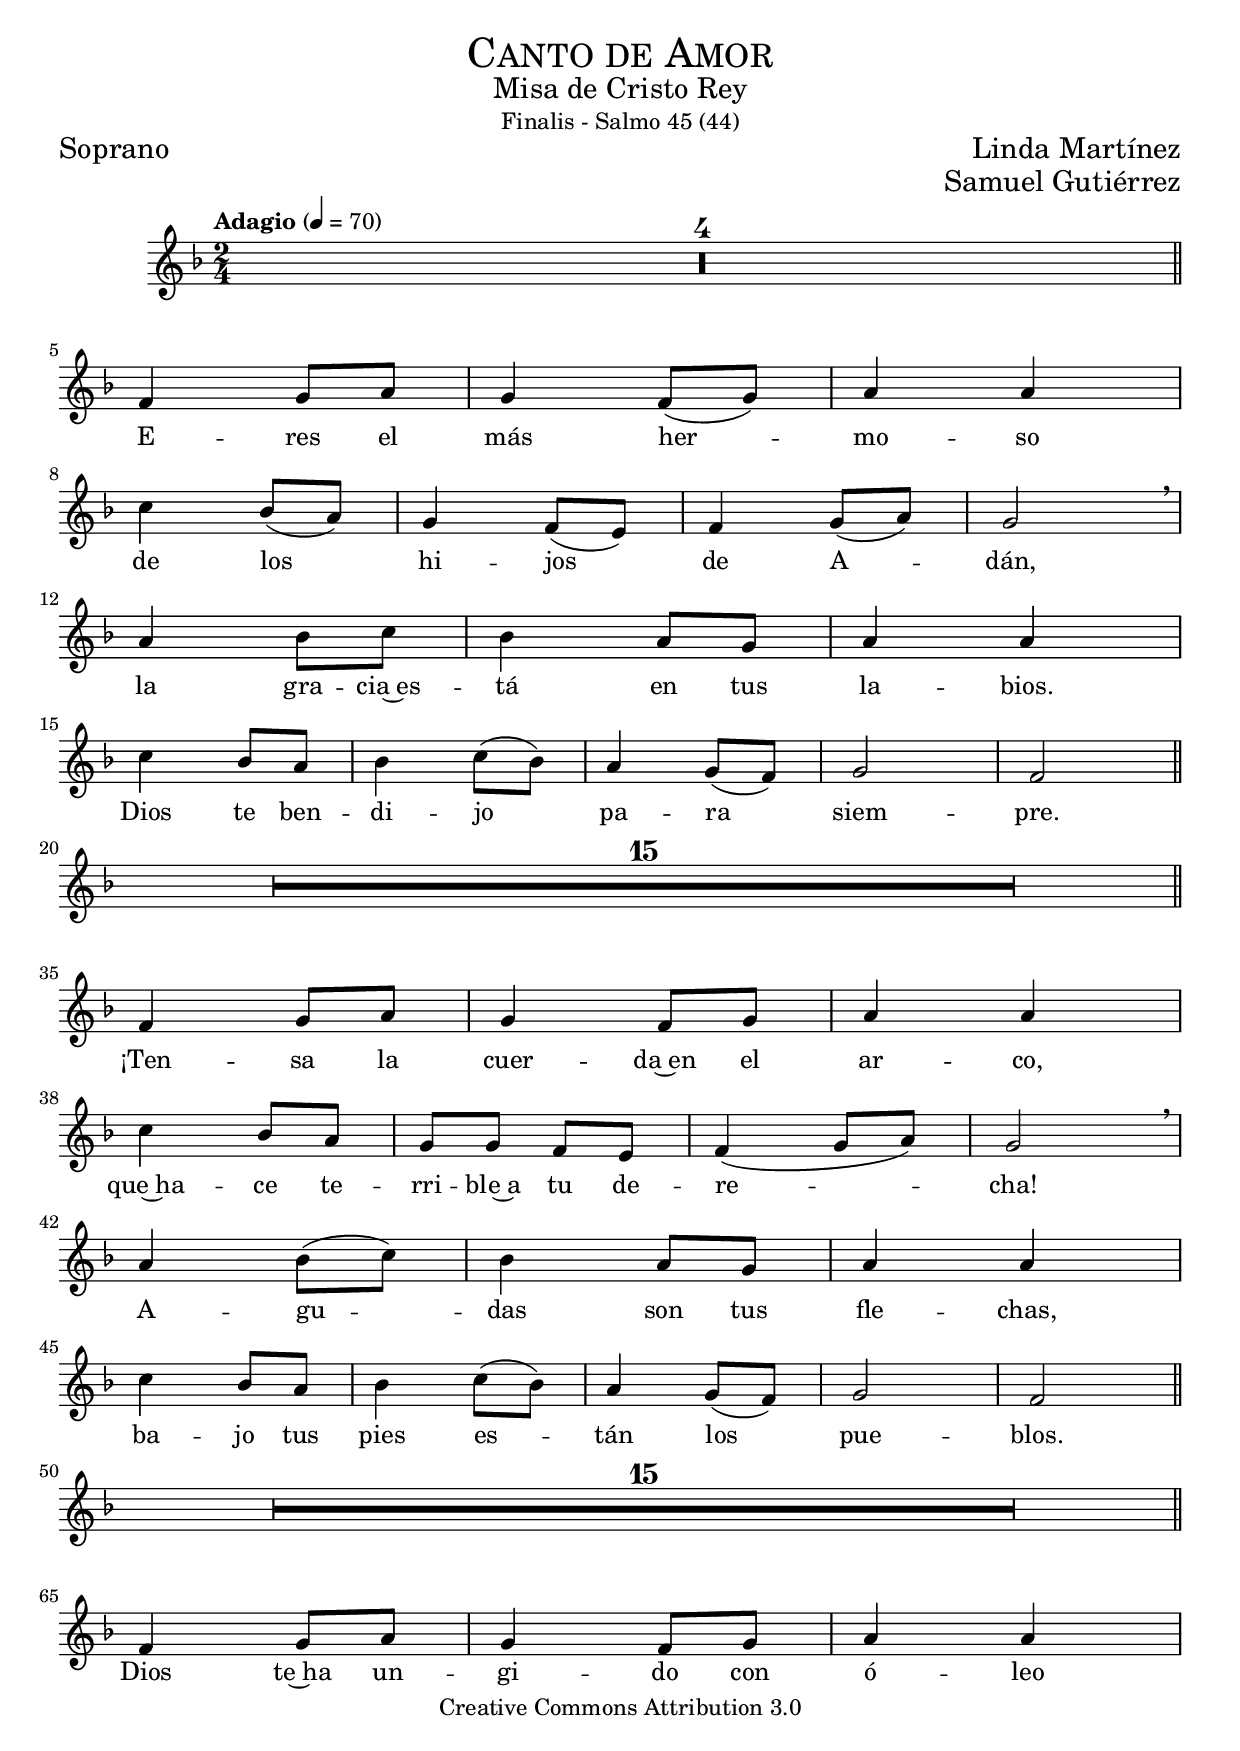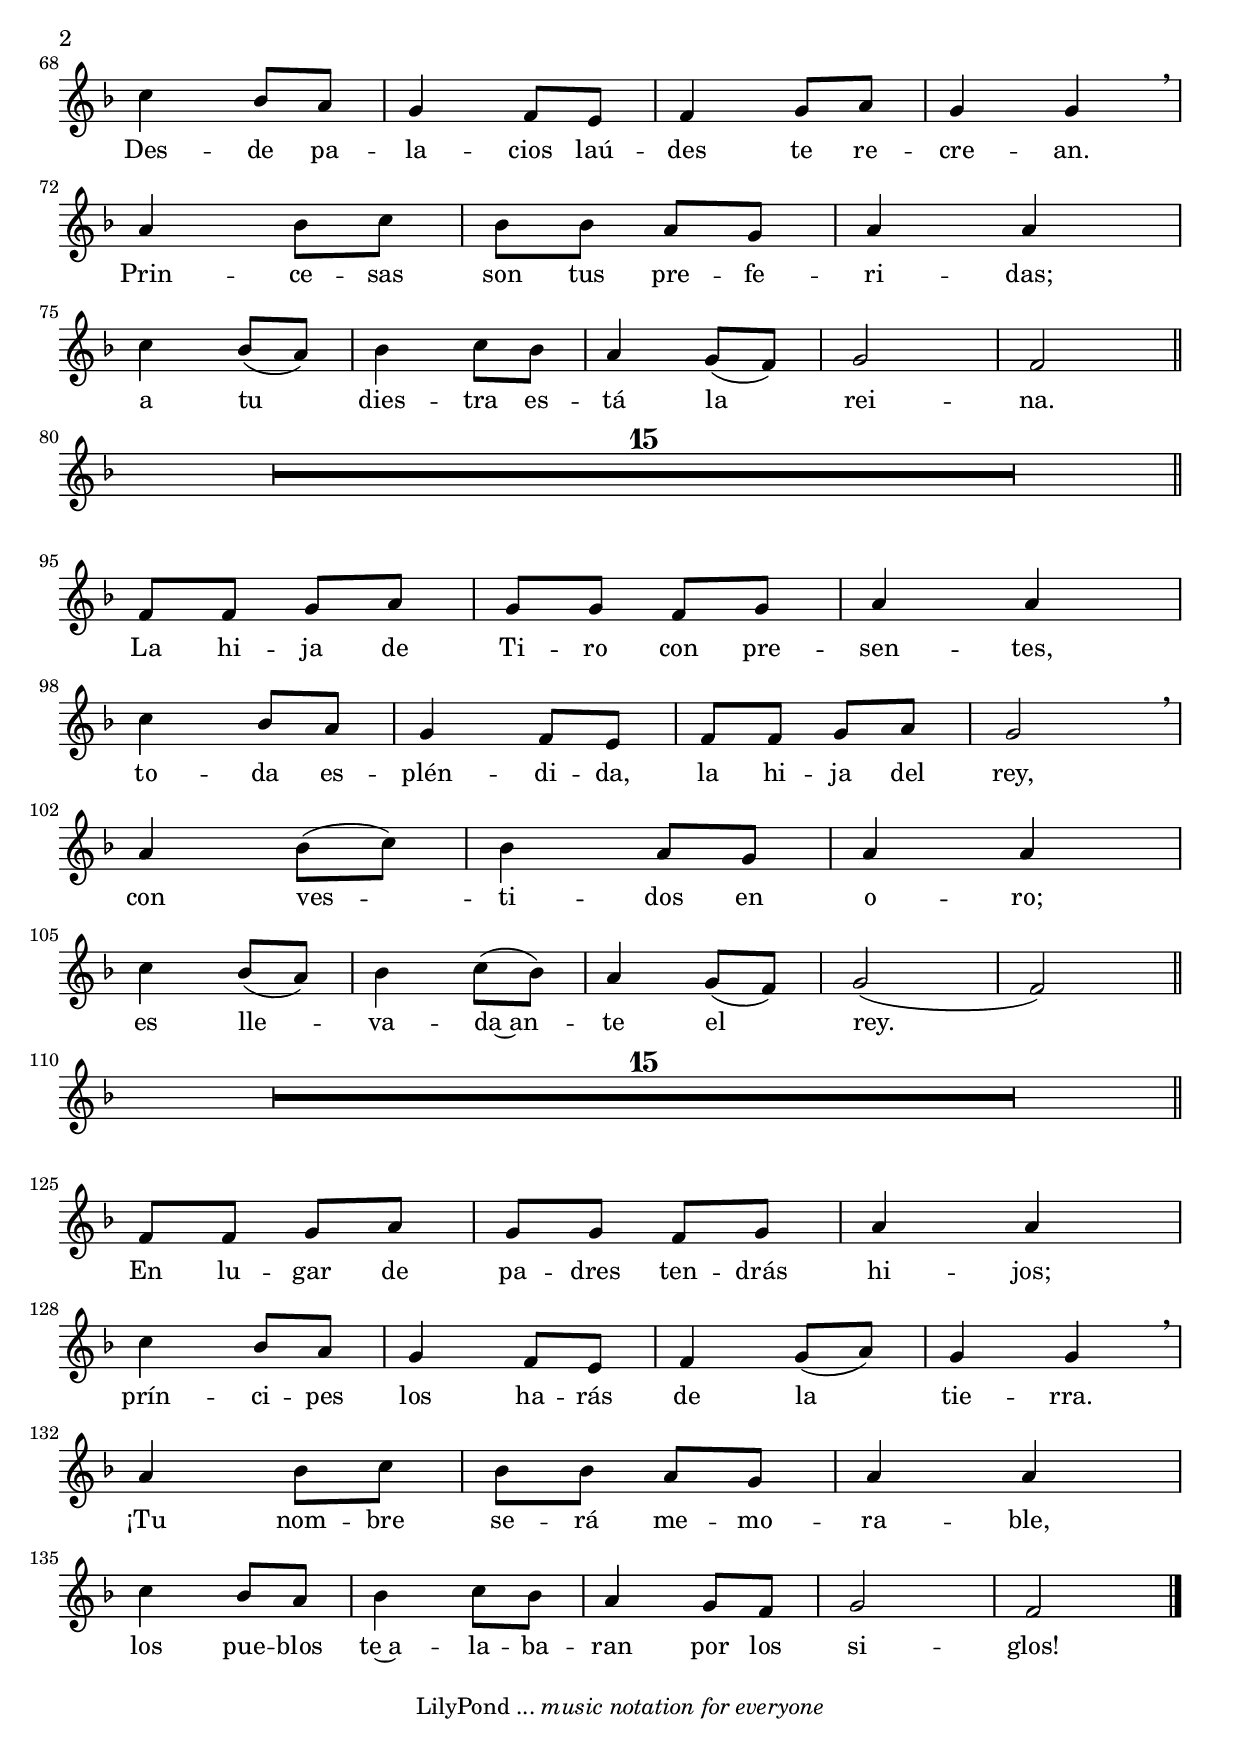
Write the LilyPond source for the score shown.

% ****************************************************************
%	Pricipe de los siglos - Melodia inspirada en las composiciones de Mons Marco Frisina
%   	Texto y musica con acompañamiento
%	by serach.sam@
% ****************************************************************
\language "espanol"
\version "2.19.82"

%#(set-global-staff-size 19.8)

% --- Cabecera
\markup { \fill-line { \center-column { \fontsize #5 \smallCaps "Canto de Amor" \fontsize #2 "Misa de Cristo Rey" "Finalis - Salmo 45 (44)" } } }
\markup { \fill-line { \fontsize #2 "Soprano" \center-column { \fontsize #2 "Linda Martínez" } } }
\markup { \fill-line { " " \center-column { \fontsize #2 "Samuel Gutiérrez" } } }
\header {
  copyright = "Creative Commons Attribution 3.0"
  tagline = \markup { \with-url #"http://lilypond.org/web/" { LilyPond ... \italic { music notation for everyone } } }
  breakbefore = ##t
}

% --- Musica

% --- Parametro globales
global = {
  \tempo "Adagio" 4 = 70
  \key re \minor
  \time 2/4
}

Music = \relative do' {
  \compressFullBarRests
  
  R2*4 \bar "||" \break

  fa4 sol8 la 		|
  sol4 fa8( sol)		|
  la4 la			| \break
  do4 sib8( la)		|
  sol4 fa8( mi)		|
  fa4 sol8( la)		|
  sol2 \breathe 		| \break
  la4 sib8 do		|
  sib4 la8 sol		|
  la4 la 		| \break
  do4 sib8 la		|
  sib4 do8( sib)		|
  la4 sol8( fa)		|
  sol2			|
  fa2 			| \bar "||" \break

  R2*15 			| \bar "||" \break

  fa4 sol8 la 		|
  sol4 fa8 sol		|
  la4 la			| \break
  do4 sib8 la		|
  sol8 sol fa8 mi	|
  fa4( sol8 la)		|
  sol2 \breathe		| \break
  la4 sib8( do)		|
  sib4 la8 sol		|
  la4 la			| \break
  do4 sib8 la		|
  sib4 do8( sib)		|
  la4 sol8( fa)		|
  sol2			|
  fa2 			| \bar "||" \break

  R2*15			| \bar "||" \break

  fa4 sol8 la 		|
  sol4 fa8 sol		|
  la4 la			| \break
  do4 sib8 la		|
  sol4 fa8 mi		|
  fa4 sol8 la		|
  sol4 sol \breathe	| \break
  la4 sib8 do		|
  sib8 sib la8 sol	|
  la4 la			| \break
  do4 sib8( la)		|
  sib4 do8 sib		|
  la4 sol8( fa)		|
  sol2			|
  fa2 			| \bar "||" \break

  R2*15			| \bar "||" \break

  fa8 fa sol8 la 	|
  sol8 sol fa8 sol	|
  la4 la			| \break
  do4 sib8 la		|
  sol4 fa8 mi		|
  fa8 fa sol8 la		|
  sol2  \breathe 	| \break
  la4 sib8( do)		|
  sib4 la8 sol		|
  la4 la			| \break
  do4 sib8( la)		|
  sib4 do8( sib)		|
  la4 sol8( fa)		|
  sol2(			|
  fa2) 			| \bar "||" \break

  R2*15			| \bar "||" \break

  fa8 fa sol8 la 	|
  sol8 sol fa8 sol	|
  la4 la			| \break
  do4 sib8 la		|
  sol4 fa8 mi		|
  fa4 sol8( la)		|
  sol4 sol \breathe 	| \break
  la4 sib8 do		|
  sib8 sib la8 sol	|
  la4 la 		| \break
  do4 sib8 la		|
  sib4 do8 sib		|
  la4 sol8 fa		|
  sol2			|
  fa2 			| \bar "||" \break

  \bar "|."
}
Words = \lyricmode {
  E -- res el más her -- mo -- so
  de los hi -- jos de A -- dán,
  la gra -- cia~es -- tá en tus la -- bios.
  Dios te ben -- di -- jo pa -- ra siem -- pre.

  ¡Ten -- sa la cuer -- da~en el ar -- co,
  que~ha -- ce te -- rri -- ble~a tu de -- re -- cha!
  A -- gu -- das son tus fle -- chas,
  ba -- jo tus pies es -- tán los pue -- blos.

  Dios te~ha un -- gi -- do con ó -- leo
  Des -- de pa -- la -- cios laú -- des te re -- cre -- an.
  Prin -- ce -- sas son tus pre -- fe -- ri -- das;
  a tu dies -- tra es -- tá la rei -- na.

  La hi -- ja de Ti -- ro con pre -- sen -- tes,
  to -- da es -- plén -- di -- da, la hi -- ja del rey,
  con ves -- ti -- dos en o -- ro;
  es lle -- va -- da~an -- te el rey.

  En lu -- gar de pa -- dres ten -- drás hi -- jos;
  prín -- ci -- pes los ha -- rás de la tie -- rra.
  ¡Tu nom -- bre se -- rá me -- mo -- ra -- ble,
  los pue -- blos te~a -- la -- ba -- ran por los si -- glos!
}

% --- acordes
armonias = \new ChordNames {
  \chordmode {
    \italianChords
    re2:m sol2:m re2:m s2

    s2 sol2:m re2:m la2:m
    sol2:m re2:m la2:7
    re2:m sol2:m re2:m la2:m
    sol2:m re2:m la2:7 re2:m

    s2 la2:m sib2 re2:m
    sol2:m re2:m la2
    re2:m la2:m sib2 do2
    sol2:m re2:m la2:7 re2:m

    s2 sol2:m re2:m la2:m
    sol2:m re2:m la2:7
    re2:m sol2:m re2:m la2:m
    sol2:m re2:m la2:7 re2:m

    s2 la2:m sib2 re2:m
    sol2:m re2:m la2
    re2:m la2:m sib2 do2
    sol2:m re2:m la2:7 re2:m

    s2 sol2:m re2:m la2:m
    sol2:m re2:m la2:7
    re2:m sol2:m re2:m la2:m
    sol2:m re2:m la2:7 re2:m

    s2 la2:m sib2 re2:m
    sol2:m re2:m la2
    re2:m la2:m sib2 do2
    sol2:m re2:m la2:7 re2:m

    s2 sol2:m re2:m la2:m
    sol2:m re2:m la2:7
    re2:m sol2:m re2:m la2:m
    sol2:m re2:m la2:7 re2:m

    s2 la2:m sib2 re2:m
    sol2:m re2:m la2
    re2:m la2:m sib2 do2
    sol2:m re2:m la2:7 re2:m

    s2 sol2:m re2:m la2:m
    sol2:m re2:m la2:7
    re2:m sol2:m re2:m la2:m
    sol2:m re2:m la2:7 re2:m
  }
}

\score {
  <<
    %\armonias
    \new Voice = "melodia" <<
      \set Staff.midiInstrument = #"choir aahs"
      \set Staff.midiMaximumVolume = #1.5
      \global \Music
    >>
    \new Lyrics = "melodia"
    \context Lyrics = "melodia" \lyricsto "melodia" \Words
  >>
  \midi { }
  \layout { }
}

% --- Musica
\paper{
  #(set-default-paper-size "letter")
}
